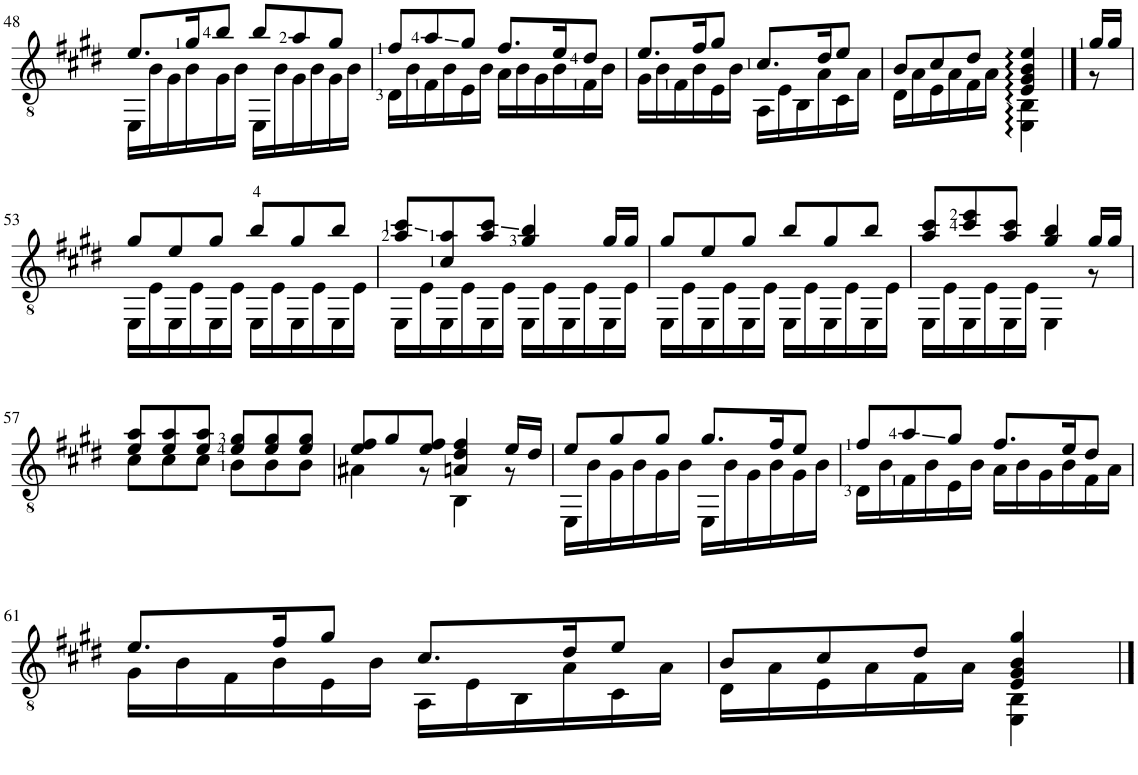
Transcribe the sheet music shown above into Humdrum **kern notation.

**kern
*part1
*staff1
*I"Guitar
*I'Guit.
!!LO:PB:g=z
*clefGv2
*k[f#c#g#d#]
*M6/8
=48
*^
8.e/L	16EE\LL
.	16B\
.	16G#\
16g#/K	16B\
8b/J	16G#\
.	16B\JJ
8b/L	16EE\LL
.	16B\
8a/	16G#\
.	16B\
8g#/J	16G#\
.	16B\JJ
=49	=49
8f#/L	16D#\LL
.	16B\
8a/	16F#\
.	16B\
8g#/J	16E\
.	16B\JJ
8.f#/L	16A\LL
.	16B\
.	16G#\
16e/K	16B\
8d#/J	16F#\
.	16B\JJ
=50	=50
8.e/L	16G#\LL
.	16B\
.	16F#\
16f#/K	16B\
8g#/J	16E\
.	16B\JJ
8.c#/L	16AA\LL
.	16E\
.	16BB\
16d#/K	16A\
8e/J	16C#\
.	16A\JJ
=51	=51
8B/L	16D#\LL
.	16A\
8c#/	16E\
.	16A\
8d#/J	16F#\
.	16A\JJ
4E/ 4G#/ 4B/ 4e/	4EE\: 4BB\:
==52	==52
16g#/LL	8r
16g#/JJ	.
!!LO:LB:g=z	!!
=53	=53
8g#/L	16EE\LL
.	16E\
8e/	16EE\
.	16E\
8g#/J	16EE\
.	16E\JJ
8b/L	16EE\LL
.	16E\
8g#/	16EE\
.	16E\
8b/J	16EE\
.	16E\JJ
=54	=54
8a/ 8cc#/L	16EE\LL
.	16E\
8c#/ 8a/	16EE\
.	16E\
8a/ 8cc#/J	16EE\
.	16E\JJ
4g#/ 4b/	16EE\LL
.	16E\
.	16EE\
.	16E\
16g#/LL	16EE\
16g#/JJ	16E\JJ
=55	=55
8g#/L	16EE\LL
.	16E\
8e/	16EE\
.	16E\
8g#/J	16EE\
.	16E\JJ
8b/L	16EE\LL
.	16E\
8g#/	16EE\
.	16E\
8b/J	16EE\
.	16E\JJ
=56	=56
8a/ 8cc#/L	16EE\LL
.	16E\
8cc#/ 8ee/	16EE\
.	16E\
8a/ 8cc#/J	16EE\
.	16E\JJ
4g#/ 4b/	4EE\
16g#/LL	8r
16g#/JJ	.
!!LO:LB:g=z	!!
=57	=57
8e/ 8a/L	8c#\L
8e/ 8a/	8c#\
8e/ 8a/J	8c#\J
8e/ 8g#/L	8B\L
8e/ 8g#/	8B\
8e/ 8g#/J	8B\J
=58	=58
8e/ 8f#/L	4A#X\
8g#/	.
8e/ 8f#/J	8r
4An/ 4d#/ 4f#/	4BB\
16e/LL	8r
16d#/JJ	.
=59	=59
8e/L	16EE\LL
.	16B\
8g#/	16G#\
.	16B\
8g#/J	16G#\
.	16B\JJ
8.g#/L	16EE\LL
.	16B\
.	16G#\
16f#/K	16B\
8e/J	16G#\
.	16B\JJ
=60	=60
8f#/L	16D#\LL
.	16B\
8a/	16F#\
.	16B\
8g#/J	16E\
.	16B\JJ
8.f#/L	16A\LL
.	16B\
.	16G#\
16e/K	16B\
8d#/J	16F#\
.	16A\JJ
!!LO:LB:g=z	!!
=61	=61
8.e/L	16G#\LL
.	16B\
.	16F#\
16f#/K	16B\
8g#/J	16E\
.	16B\JJ
8.c#/L	16AA\LL
.	16E\
.	16BB\
16d#/K	16A\
8e/J	16C#\
.	16A\JJ
=62	=62
8B/L	16D#\LL
.	16A\
8c#/	16E\
.	16A\
8d#/J	16F#\
.	16A\JJ
4E/ 4G#/ 4B/ 4g#/	4EE\ 4BB\
*v	*v
==
*-
